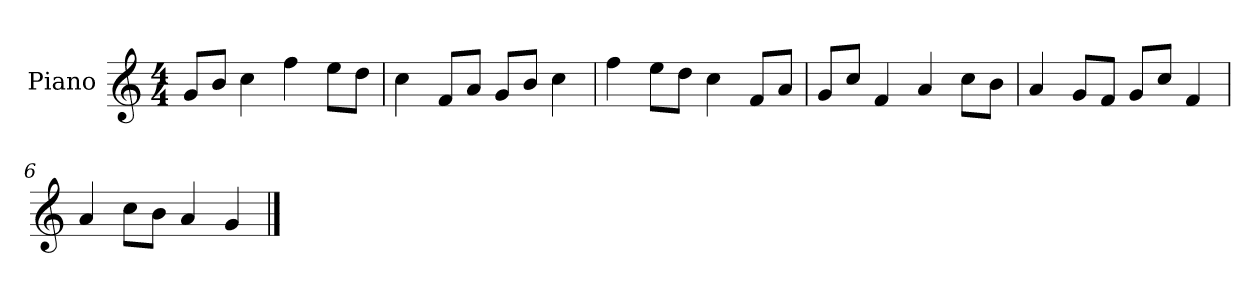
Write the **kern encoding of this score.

**kern
*part1
*staff1
*I"Piano
*I'P-no
*clefG2
*k[]
*M4/4
*MM90
=1
8g/L
8b/J
4cc\
4ff\
8ee\L
8dd\J
=2
4cc\
8f/L
8a/J
8g/L
8b/J
4cc\
=3
4ff\
8ee\L
8dd\J
4cc\
8f/L
8a/J
=4
8g/L
8cc/J
4f/
4a/
8cc\L
8b\J
=5
4a/
8g/L
8f/J
8g/L
8cc/J
4f/
=6
4a/
8cc\L
8b\J
4a/
4g/
==
*-
